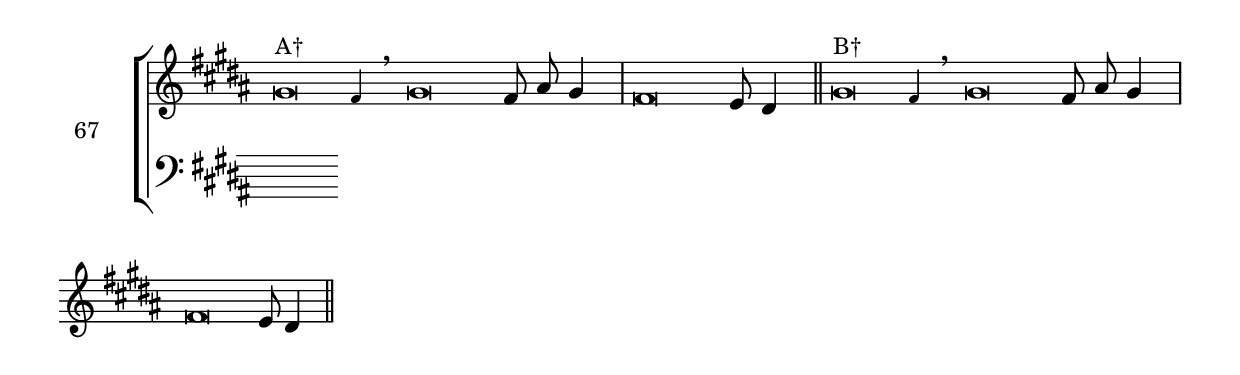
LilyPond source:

\version "2.18.2"
\version "2.18.2"

divisioMinima = {
    \bar ""
    \once \override BreathingSign.stencil = #ly:breathing-sign::divisio-minima
    \once \override BreathingSign.Y-offset = #0
    \breathe
}

dm = {
    \bar ""
    \once \override BreathingSign.stencil = #ly:breathing-sign::divisio-maior
    \once \override BreathingSign.Y-offset = #0
    \breathe
}
divisioMaxima = {
    \bar ""
    \once \override BreathingSign.stencil = #ly:breathing-sign::divisio-maxima
    \once \override BreathingSign.Y-offset = #0
    \breathe
}

fi = { \bar "||" }
ll = { \once \override LyricText.self-alignment-X = #LEFT }
sm = { \set melismaBusyProperties = #'() }
usm = { \unset melismaBusyProperties }

global = {
    \key gis \minor
    \cadenzaOn
    \set tieWaitForNote = ##t
    \autoBeamOff
    %\hide Staff.Stem
}

sopranoOneFlex = { \afterGrace gis'\breve^"A†" fis'4 \breathe \bar "" gis'\breve fis'8 ais' gis'4 \bar "|" fis'\breve e'8 dis'4 \bar "||" }
sopranoOne = {gis'\breve fis'8 ais' gis'4 \bar "|" fis'\breve e'8 dis'4 \bar "||" }
sopranoTwoFlex = { \afterGrace gis'\breve^"B†" fis'4 \breathe \bar "" gis'\breve fis'8 ais' gis'4 \bar "|" fis'\breve e'8 dis'4 \bar "||" }
sopranoTwo = {gis'\breve fis'8 ais' gis'4 \bar "|" fis'\breve e'8 dis'4 \bar "||" }

altoOneFlex = { }% \afterGrace dis'\breve~ dis'4~ dis'\breve s4 dis'4 cis'\breve s8 dis'4 }
altoOne = { }%  dis'\breve s4 dis'4 cis'\breve s8 dis'4 }
altoTwoFlex = {  }% \afterGrace cis'\breve dis'4 cis'\breve~ s4 cis'4 ~ cis'\breve s8 b4}
altoTwo = {  }% cis'\breve~ s4 cis'4 ~ cis'\breve s8 b4 }

tenorOneFlex = {  }% \afterGrace b\breve ais4 \breathe \bar "" b\breve s4 ais4 \bar "|" cis'\breve s8 b4 \bar "||" }
tenorOne = { }%  b\breve s4 ais4 \bar "|" cis'\breve s8 b4 \bar "||" }
tenorTwoFlex = { }%  \afterGrace gis\breve ais4 \breathe \bar "" gis\breve s4 fis4 \bar "|" e\breve s8 gis4 \bar "||"}
tenorTwo = {  }% gis\breve s4 fis4 \bar "|" e\breve s8 gis4 \bar "||" }

bassOneFlex = { }%  \afterGrace gis\breve s4 gis\breve s4 fis4 e\breve s8 gis4 }
bassOne = {  }% gis\breve s4 fis4 e\breve s8 gis4 }
bassTwoFlex = {  }% \afterGrace e\breve fis4 e\breve s4 fis4 cis\breve s8 gis,4 }
bassTwo = { }%  e\breve s4 fis4 cis\breve s8 gis,4 }




sopMusic = {
    \global
    \voiceOne
    \sopranoOneFlex
    \sopranoTwoFlex
}
altoMusic = {
    \global
    \voiceTwo
    \altoOneFlex
    \altoTwoFlex
    %\altoOne
    %\altoTwo
}
tenorMusic = {
    \global
    \voiceOne
    \tenorOneFlex
    \tenorTwoFlex
    %\tenorOne
    %\tenorTwo
}
bassMusic = {
    \global
    \voiceTwo
    \bassOneFlex
    \bassTwoFlex
    %\bassOne
    %\bassTwo
}

\score {

    \header {
        %piece = \markup { \fontsize #2 \bold "LBI_3a" }
    }
    <<
        \transpose e e {



            \new ChoirStaff \with { instrumentName = #"67" } % LBI_7a
            <<
                \new Staff ="up"
                <<
                    \clef treble
                    \accidentalStyle forget
                    \new Voice = "Soprano" \sopMusic
                    \new Voice = "Alto" \altoMusic
                >>
                \new Staff ="down"
                <<
                    \clef bass
                    \accidentalStyle forget
                    \new Voice = "Tenor" \tenorMusic
                    \new Voice = "Bass" \bassMusic
                >>
            >>
        }
    >>

    \layout 
    { 
        ragged-last = ##t
        \context 
        { 
            \Staff 
            \remove Time_signature_engraver 
        } 

    } 

}
